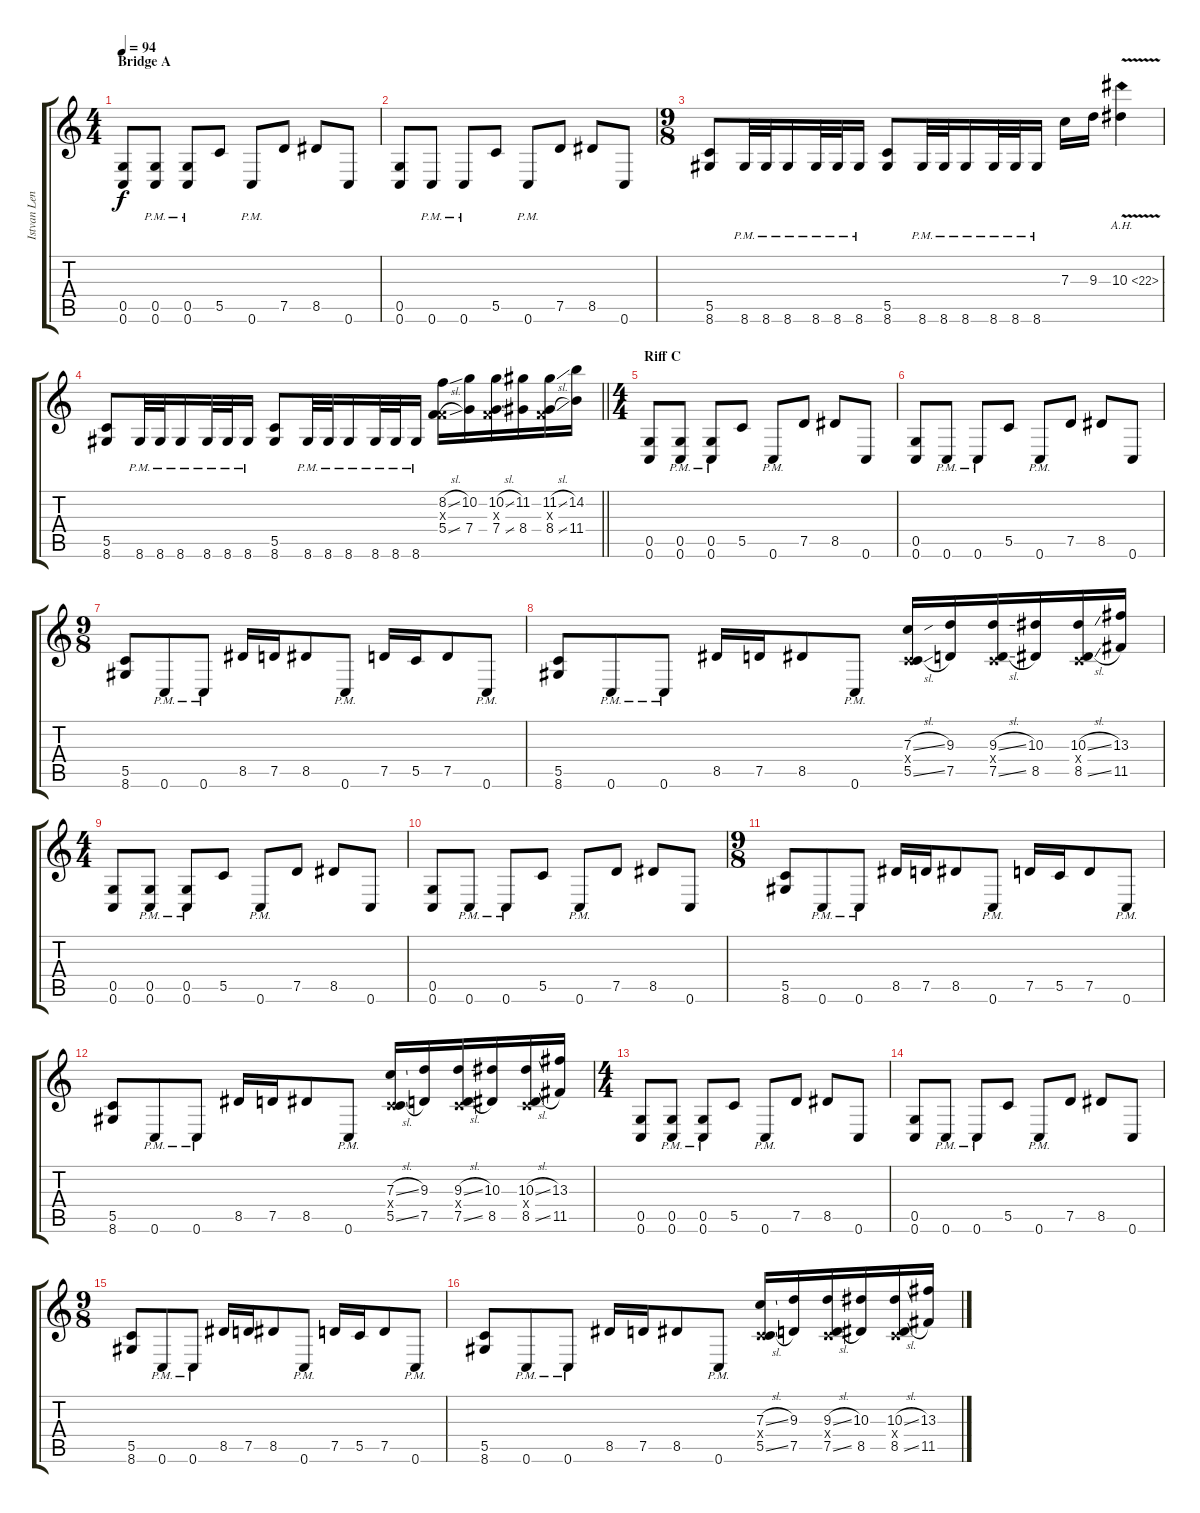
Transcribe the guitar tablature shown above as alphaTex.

\track ("Istvan Lendvay (Lead)" "Istvan Len") {instrument overdrivenguitar}
\staff {score tabs}
\tuning (D4 A3 F3 C3 G2 C2) {hide}
\ts (4 4)
\section ("" "Bridge A")
\tempo 94
\clef g2
\ks c
(0.5 0.6).8{dy f} (0.5{pm} 0.6{pm}).8 (0.5{pm} 0.6{pm}).8 5.5.8 0.6{pm}.8 7.5.8 8.5.8 0.6.8 |
(0.5 0.6).8 0.6{pm}.8 0.6{pm}.8 5.5.8 0.6{pm}.8 7.5.8 8.5.8 0.6.8 |
\ts (9 8)
(5.5 8.6).8 8.6{pm}.32 8.6{pm}.32 8.6{pm}.16 8.6{pm}.32 8.6{pm}.32 8.6{pm}.16 (5.5 8.6).8 8.6{pm}.32 8.6{pm}.32 8.6{pm}.16 8.6{pm}.32 8.6{pm}.32 8.6{pm}.16 7.3.16 9.3.16 10.3{ah 12 v}.4 |
\barLineRight lightlight
(5.5 8.6).8 8.6{pm}.32 8.6{pm}.32 8.6{pm}.16 8.6{pm}.32 8.6{pm}.32 8.6{pm}.16 (5.5 8.6).8 8.6{pm}.32 8.6{pm}.32 8.6{pm}.16 8.6{pm}.32 8.6{pm}.32 8.6{pm}.16 (8.2{sl} 0.3{x} 5.4{sl}).16 (10.2 7.4).16 (10.2{sl} 0.3{x} 7.4{sl}).16 (11.2 8.4).16 (11.2{sl} 0.3{x} 8.4{sl}).16 (14.2 11.4).16 |
\ts (4 4)
\section ("" "Riff C")
(0.5 0.6).8 (0.5{pm} 0.6{pm}).8 (0.5{pm} 0.6{pm}).8 5.5.8 0.6{pm}.8 7.5.8 8.5.8 0.6.8 |
(0.5 0.6).8 0.6{pm}.8 0.6{pm}.8 5.5.8 0.6{pm}.8 7.5.8 8.5.8 0.6.8 |
\ts (9 8)
(5.5 8.6).8 0.6{pm}.8 0.6{pm}.8 8.5.16 7.5.16 8.5.8 0.6{pm}.8 7.5.16 5.5.16 7.5.8 0.6{pm}.8 |
(5.5 8.6).8 0.6{pm}.8 0.6{pm}.8 8.5.16 7.5.16 8.5.8 0.6{pm}.8 (7.3{sl} 0.4{x} 5.5{sl}).16 (9.3 7.5).16 (9.3{sl} 0.4{x} 7.5{sl}).16 (10.3 8.5).16 (10.3{sl} 0.4{x} 8.5{sl}).16 (13.3 11.5).16 |
\ts (4 4)
(0.5 0.6).8 (0.5{pm} 0.6{pm}).8 (0.5{pm} 0.6{pm}).8 5.5.8 0.6{pm}.8 7.5.8 8.5.8 0.6.8 |
(0.5 0.6).8 0.6{pm}.8 0.6{pm}.8 5.5.8 0.6{pm}.8 7.5.8 8.5.8 0.6.8 |
\ts (9 8)
(5.5 8.6).8 0.6{pm}.8 0.6{pm}.8 8.5.16 7.5.16 8.5.8 0.6{pm}.8 7.5.16 5.5.16 7.5.8 0.6{pm}.8 |
(5.5 8.6).8 0.6{pm}.8 0.6{pm}.8 8.5.16 7.5.16 8.5.8 0.6{pm}.8 (7.3{sl} 0.4{x} 5.5{sl}).16 (9.3 7.5).16 (9.3{sl} 0.4{x} 7.5{sl}).16 (10.3 8.5).16 (10.3{sl} 0.4{x} 8.5{sl}).16 (13.3 11.5).16 |
\ts (4 4)
(0.5 0.6).8 (0.5{pm} 0.6{pm}).8 (0.5{pm} 0.6{pm}).8 5.5.8 0.6{pm}.8 7.5.8 8.5.8 0.6.8 |
(0.5 0.6).8 0.6{pm}.8 0.6{pm}.8 5.5.8 0.6{pm}.8 7.5.8 8.5.8 0.6.8 |
\ts (9 8)
(5.5 8.6).8 0.6{pm}.8 0.6{pm}.8 8.5.16 7.5.16 8.5.8 0.6{pm}.8 7.5.16 5.5.16 7.5.8 0.6{pm}.8 |
(5.5 8.6).8 0.6{pm}.8 0.6{pm}.8 8.5.16 7.5.16 8.5.8 0.6{pm}.8 (7.3{sl} 0.4{x} 5.5{sl}).16 (9.3 7.5).16 (9.3{sl} 0.4{x} 7.5{sl}).16 (10.3 8.5).16 (10.3{sl} 0.4{x} 8.5{sl}).16 (13.3 11.5).16
